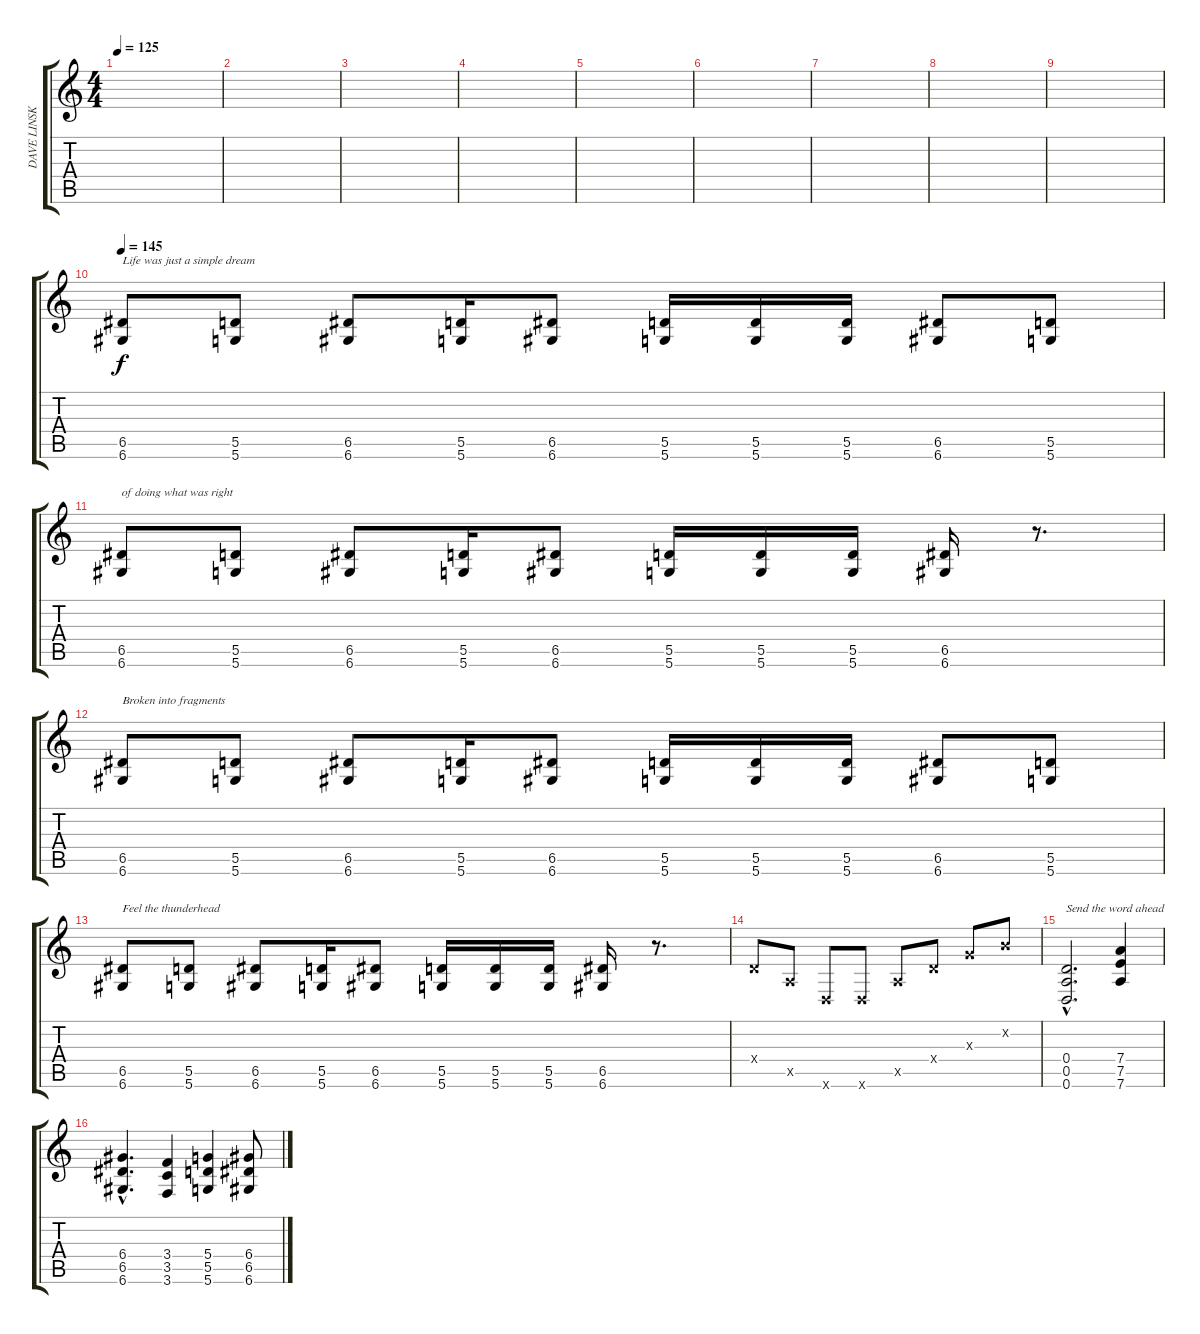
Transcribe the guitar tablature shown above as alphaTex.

\track ("DAVE LINSK - rhythm & lead guitar" "DAVE LINSK") {instrument distortionguitar}
\staff {score tabs}
\tuning (E4 B3 G3 D3 A2 D2) {hide}
\ts (4 4)
\tempo 125
\clef g2
\ks c
|
|
|
|
|
|
|
|
|
\tempo 145
(6.5 6.6).8{txt "Life was just a simple dream" dy f} (5.5 5.6).8 (6.5 6.6).8 (5.5 5.6).16 (6.5 6.6).8 (5.5 5.6).16 (5.5 5.6).16 (5.5 5.6).16 (6.5 6.6).8 (5.5 5.6).8 |
(6.5 6.6).8{txt "of doing what was right"} (5.5 5.6).8 (6.5 6.6).8 (5.5 5.6).16 (6.5 6.6).8 (5.5 5.6).16 (5.5 5.6).16 (5.5 5.6).16 (6.5 6.6).16 r.8{d} |
(6.5 6.6).8{txt "Broken into fragments "} (5.5 5.6).8 (6.5 6.6).8 (5.5 5.6).16 (6.5 6.6).8 (5.5 5.6).16 (5.5 5.6).16 (5.5 5.6).16 (6.5 6.6).8 (5.5 5.6).8 |
(6.5 6.6).8{txt "Feel the thunderhead"} (5.5 5.6).8 (6.5 6.6).8 (5.5 5.6).16 (6.5 6.6).8 (5.5 5.6).16 (5.5 5.6).16 (5.5 5.6).16 (6.5 6.6).16 r.8{d} |
0.4{x}.8 0.5{x}.8 0.6{x}.8 0.6{x}.8 0.5{x}.8 0.4{x}.8 0.3{x}.8 0.2{x}.8 |
(0.4{hac} 0.5{hac} 0.6{hac}).2{d txt "Send the word ahead "} (7.4 7.5 7.6).4 |
(6.4{hac} 6.5{hac} 6.6{hac}).4{d} (3.4 3.5 3.6).4 (5.4 5.5 5.6).4 (6.4 6.5 6.6).8
